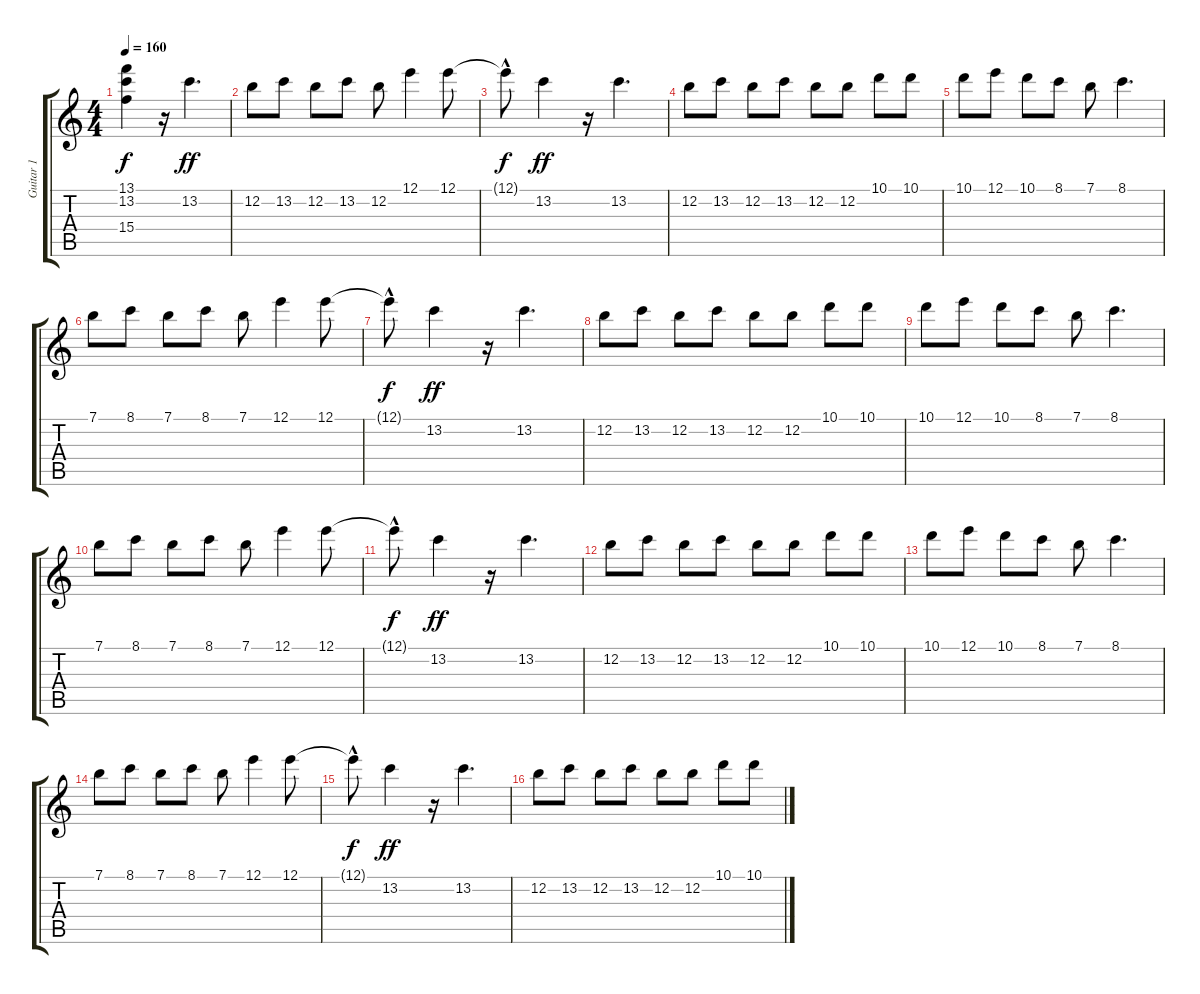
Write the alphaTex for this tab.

\track ("Guitar 1" "Guitar 1") {instrument distortionguitar}
\staff {score tabs}
\tuning (E4 B3 G3 D3 A2 E2) {hide}
\ts (4 4)
\tempo 160
\clef g2
\ks c
(13.1{t} 13.2{t} 15.4{t}).4{dy f} r.16 13.2.4{d dy ff} |
12.2.8 13.2.8 12.2.8 13.2.8 12.2.8 12.1.4 12.1.8 |
12.1{hac t}.8{dy f} 13.2.4{dy ff} r.16 13.2.4{d} |
12.2.8 13.2.8 12.2.8 13.2.8 12.2.8 12.2.8 10.1.8 10.1.8 |
10.1.8 12.1.8 10.1.8 8.1.8 7.1.8 8.1.4{d} |
7.1.8 8.1.8 7.1.8 8.1.8 7.1.8 12.1.4 12.1.8 |
12.1{hac t}.8{dy f} 13.2.4{dy ff} r.16 13.2.4{d} |
12.2.8 13.2.8 12.2.8 13.2.8 12.2.8 12.2.8 10.1.8 10.1.8 |
10.1.8 12.1.8 10.1.8 8.1.8 7.1.8 8.1.4{d} |
7.1.8 8.1.8 7.1.8 8.1.8 7.1.8 12.1.4 12.1.8 |
12.1{hac t}.8{dy f} 13.2.4{dy ff} r.16 13.2.4{d} |
12.2.8 13.2.8 12.2.8 13.2.8 12.2.8 12.2.8 10.1.8 10.1.8 |
10.1.8 12.1.8 10.1.8 8.1.8 7.1.8 8.1.4{d} |
7.1.8 8.1.8 7.1.8 8.1.8 7.1.8 12.1.4 12.1.8 |
12.1{hac t}.8{dy f} 13.2.4{dy ff} r.16 13.2.4{d} |
12.2.8 13.2.8 12.2.8 13.2.8 12.2.8 12.2.8 10.1.8 10.1.8
